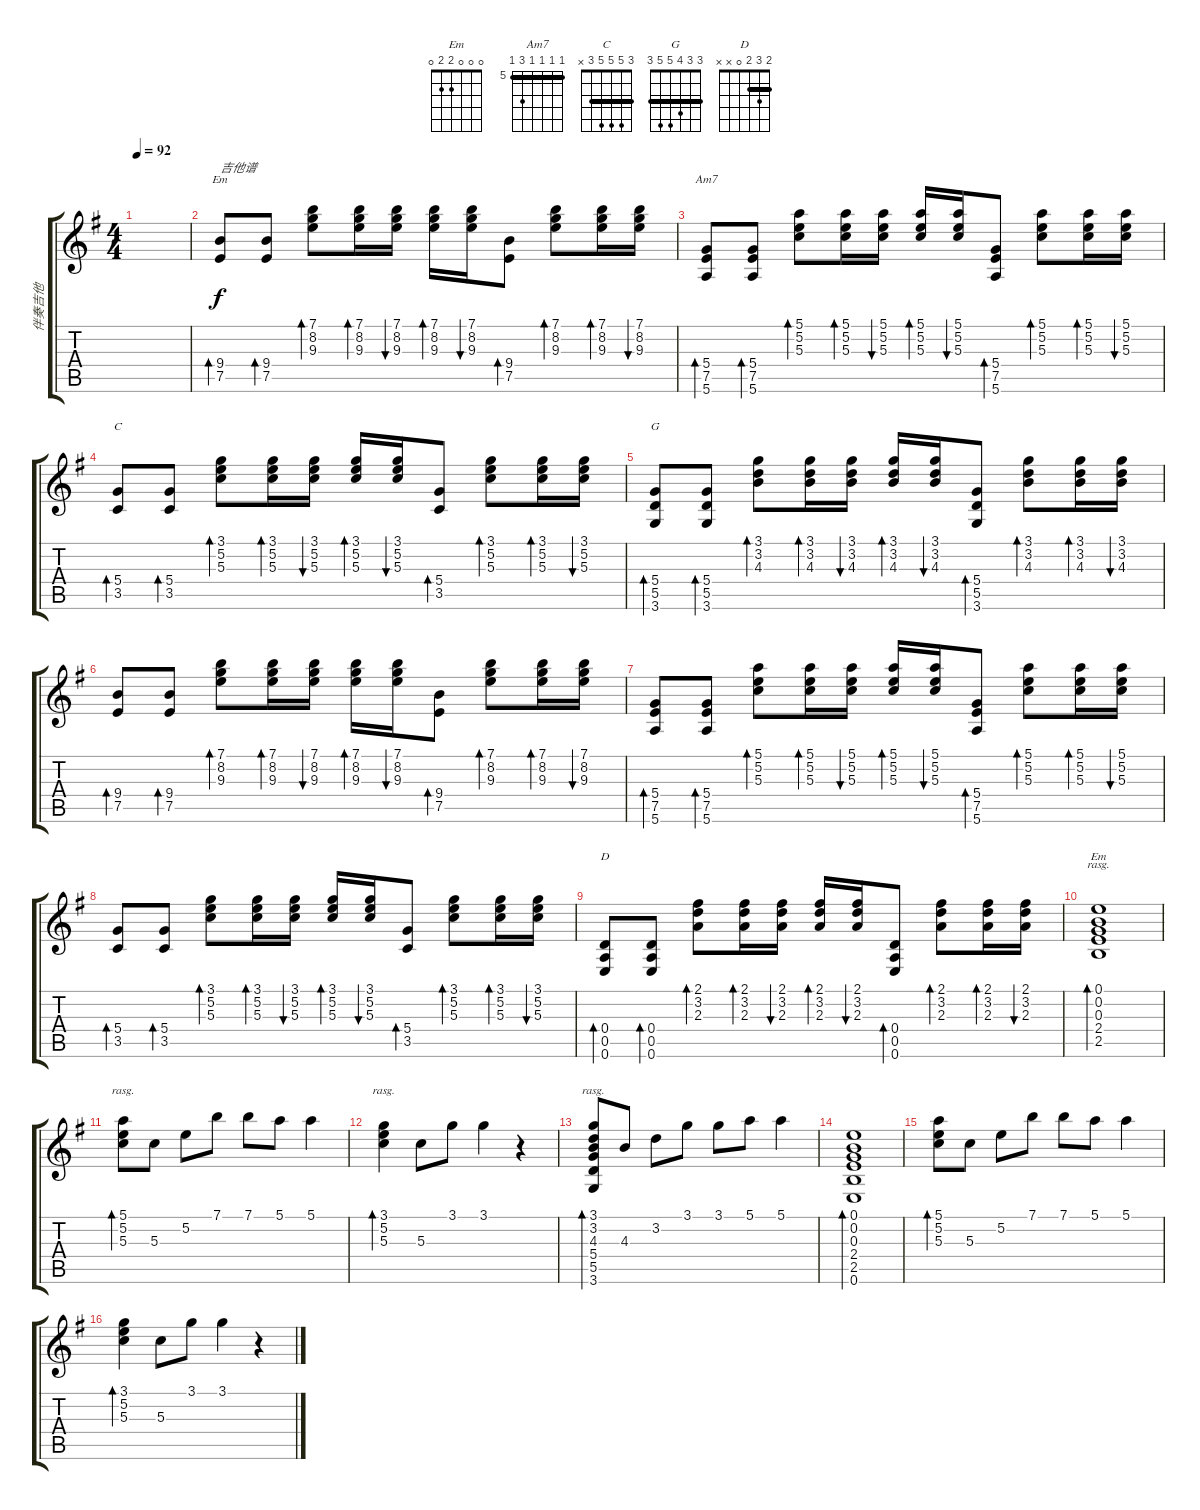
\track ("伴奏吉他" "伴奏吉他") {instrument acousticguitarnylon}
\staff {score tabs}
\tuning (E4 B3 G3 D3 A2 E2) {hide}
\chord ("Em" 7 8 9 9 7 x) {firstfret 7 barre 7}
\chord ("Am7" 5 5 5 5 7 5) {firstfret 5 barre 5}
\chord ("C" 3 5 5 5 3 x) {barre 3}
\chord ("G" 3 3 4 5 5 3) {barre 3}
\chord ("D" 2 3 2 0 x x) {barre 2}
\chord ("Em" 0 0 0 2 2 0)
\ts (4 4)
\tempo 92
\clef g2
\ks g
|
(9.4 7.5).8{bd 60 ch "Em" txt "吉他谱"} (9.4 7.5).8{bd 60} (7.1 8.2 9.3).8{bd 60} (7.1 8.2 9.3).16{bd 60} (7.1 8.2 9.3).16{bu 60} (7.1 8.2 9.3).16{bd 60} (7.1 8.2 9.3).16{bu 60} (9.4 7.5).8{bd 60} (7.1 8.2 9.3).8{bd 60} (7.1 8.2 9.3).16{bd 60} (7.1 8.2 9.3).16{bu 60} |
(5.4 7.5 5.6).8{bd 60 ch "Am7"} (5.4 7.5 5.6).8{bd 60} (5.1 5.2 5.3).8{bd 60} (5.1 5.2 5.3).16{bd 60} (5.1 5.2 5.3).16{bu 60} (5.1 5.2 5.3).16{bd 60} (5.1 5.2 5.3).16{bu 60} (5.4 7.5 5.6).8{bd 60} (5.1 5.2 5.3).8{bd 60} (5.1 5.2 5.3).16{bd 60} (5.1 5.2 5.3).16{bu 60} |
(5.4 3.5).8{bd 60 ch "C"} (5.4 3.5).8{bd 60} (3.1 5.2 5.3).8{bd 60} (3.1 5.2 5.3).16{bd 60} (3.1 5.2 5.3).16{bu 60} (3.1 5.2 5.3).16{bd 60} (3.1 5.2 5.3).16{bu 60} (5.4 3.5).8{bd 60} (3.1 5.2 5.3).8{bd 60} (3.1 5.2 5.3).16{bd 60} (3.1 5.2 5.3).16{bu 60} |
(5.4 5.5 3.6).8{bd 60 ch "G"} (5.4 5.5 3.6).8{bd 60} (3.1 3.2 4.3).8{bd 60} (3.1 3.2 4.3).16{bd 60} (3.1 3.2 4.3).16{bu 60} (3.1 3.2 4.3).16{bd 60} (3.1 3.2 4.3).16{bu 60} (5.4 5.5 3.6).8{bd 60} (3.1 3.2 4.3).8{bd 60} (3.1 3.2 4.3).16{bd 60} (3.1 3.2 4.3).16{bu 60} |
(9.4 7.5).8{bd 60} (9.4 7.5).8{bd 60} (7.1 8.2 9.3).8{bd 60} (7.1 8.2 9.3).16{bd 60} (7.1 8.2 9.3).16{bu 60} (7.1 8.2 9.3).16{bd 60} (7.1 8.2 9.3).16{bu 60} (9.4 7.5).8{bd 60} (7.1 8.2 9.3).8{bd 60} (7.1 8.2 9.3).16{bd 60} (7.1 8.2 9.3).16{bu 60} |
(5.4 7.5 5.6).8{bd 60} (5.4 7.5 5.6).8{bd 60} (5.1 5.2 5.3).8{bd 60} (5.1 5.2 5.3).16{bd 60} (5.1 5.2 5.3).16{bu 60} (5.1 5.2 5.3).16{bd 60} (5.1 5.2 5.3).16{bu 60} (5.4 7.5 5.6).8{bd 60} (5.1 5.2 5.3).8{bd 60} (5.1 5.2 5.3).16{bd 60} (5.1 5.2 5.3).16{bu 60} |
(5.4 3.5).8{bd 60} (5.4 3.5).8{bd 60} (3.1 5.2 5.3).8{bd 60} (3.1 5.2 5.3).16{bd 60} (3.1 5.2 5.3).16{bu 60} (3.1 5.2 5.3).16{bd 60} (3.1 5.2 5.3).16{bu 60} (5.4 3.5).8{bd 60} (3.1 5.2 5.3).8{bd 60} (3.1 5.2 5.3).16{bd 60} (3.1 5.2 5.3).16{bu 60} |
(0.4 0.5 0.6).8{bd 60 ch "D"} (0.4 0.5 0.6).8{bd 60} (2.1 3.2 2.3).8{bd 60} (2.1 3.2 2.3).16{bd 60} (2.1 3.2 2.3).16{bu 60} (2.1 3.2 2.3).16{bd 60} (2.1 3.2 2.3).16{bu 60} (0.4 0.5 0.6).8{bd 60} (2.1 3.2 2.3).8{bd 60} (2.1 3.2 2.3).16{bd 60} (2.1 3.2 2.3).16{bu 60} |
(0.1 0.2 0.3 2.4 2.5).1{bd 120 ch "Em" rasg ii} |
(5.1 5.2 5.3).8{bd 120 rasg ii} 5.3.8 5.2.8 7.1.8 7.1.8 5.1.8 5.1.4 |
(3.1 5.2 5.3).4{bd 120 rasg ii} 5.3.8 3.1.8 3.1.4 r.4 |
(3.1 3.2 4.3 5.4 5.5 3.6).8{bd 120 rasg ii} 4.3.8 3.2.8 3.1.8 3.1.8 5.1.8 5.1.4 |
(0.1 0.2 0.3 2.4 2.5 0.6).1{bd 60} |
(5.1 5.2 5.3).8{bd 60} 5.3.8 5.2.8 7.1.8 7.1.8 5.1.8 5.1.4 |
(3.1 5.2 5.3).4{bd 120} 5.3.8 3.1.8 3.1.4 r.4
